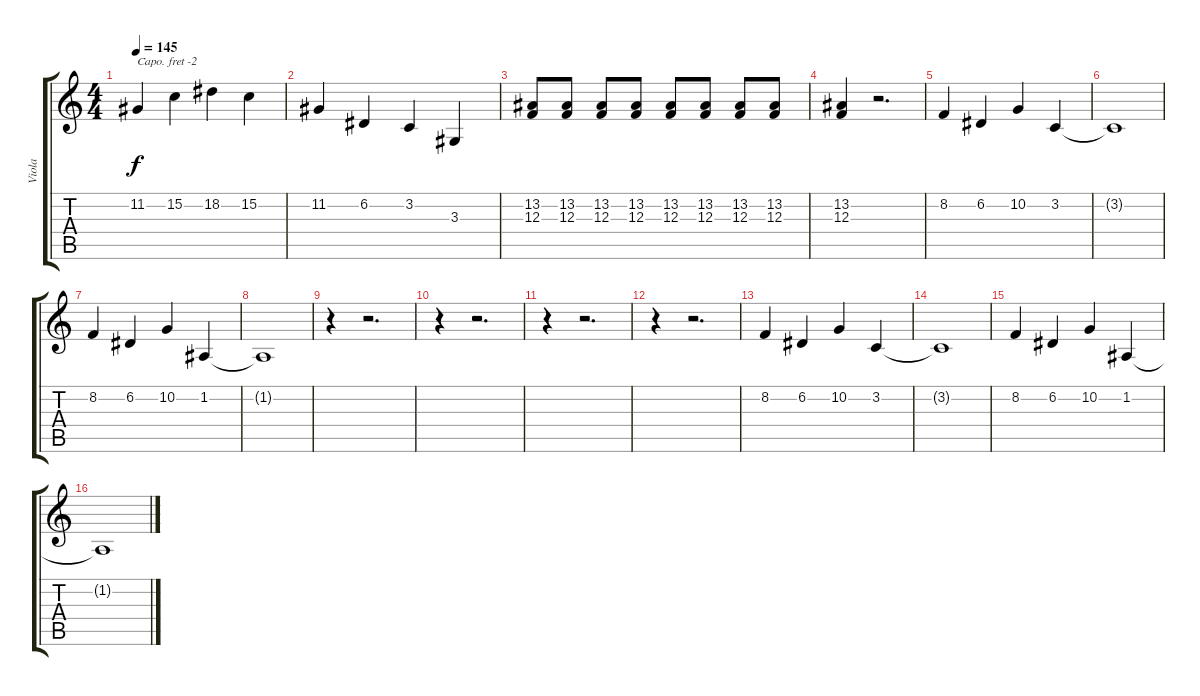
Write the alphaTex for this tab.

\track ("Viola" "Viola") {instrument viola}
\staff {score tabs}
\capo -2
\tuning (E4 B3 G3 D3 A2 D2) {hide}
\ts (4 4)
\tempo 145
\clef g2
\ks c
11.2.4{dy f} 15.2.4 18.2.4 15.2.4 |
11.2.4 6.2.4 3.2.4 3.3.4 |
(13.2 12.3).8 (13.2 12.3).8 (13.2 12.3).8 (13.2 12.3).8 (13.2 12.3).8 (13.2 12.3).8 (13.2 12.3).8 (13.2 12.3).8 |
(13.2 12.3).4 r.2{d} |
8.2.4 6.2.4 10.2.4 3.2.4 |
3.2{t}.1 |
8.2.4 6.2.4 10.2.4 1.2.4 |
1.2{t}.1 |
r.4 r.2{d} |
r.4 r.2{d} |
r.4 r.2{d} |
r.4 r.2{d} |
8.2.4 6.2.4 10.2.4 3.2.4 |
3.2{t}.1 |
8.2.4 6.2.4 10.2.4 1.2.4 |
1.2{t}.1
